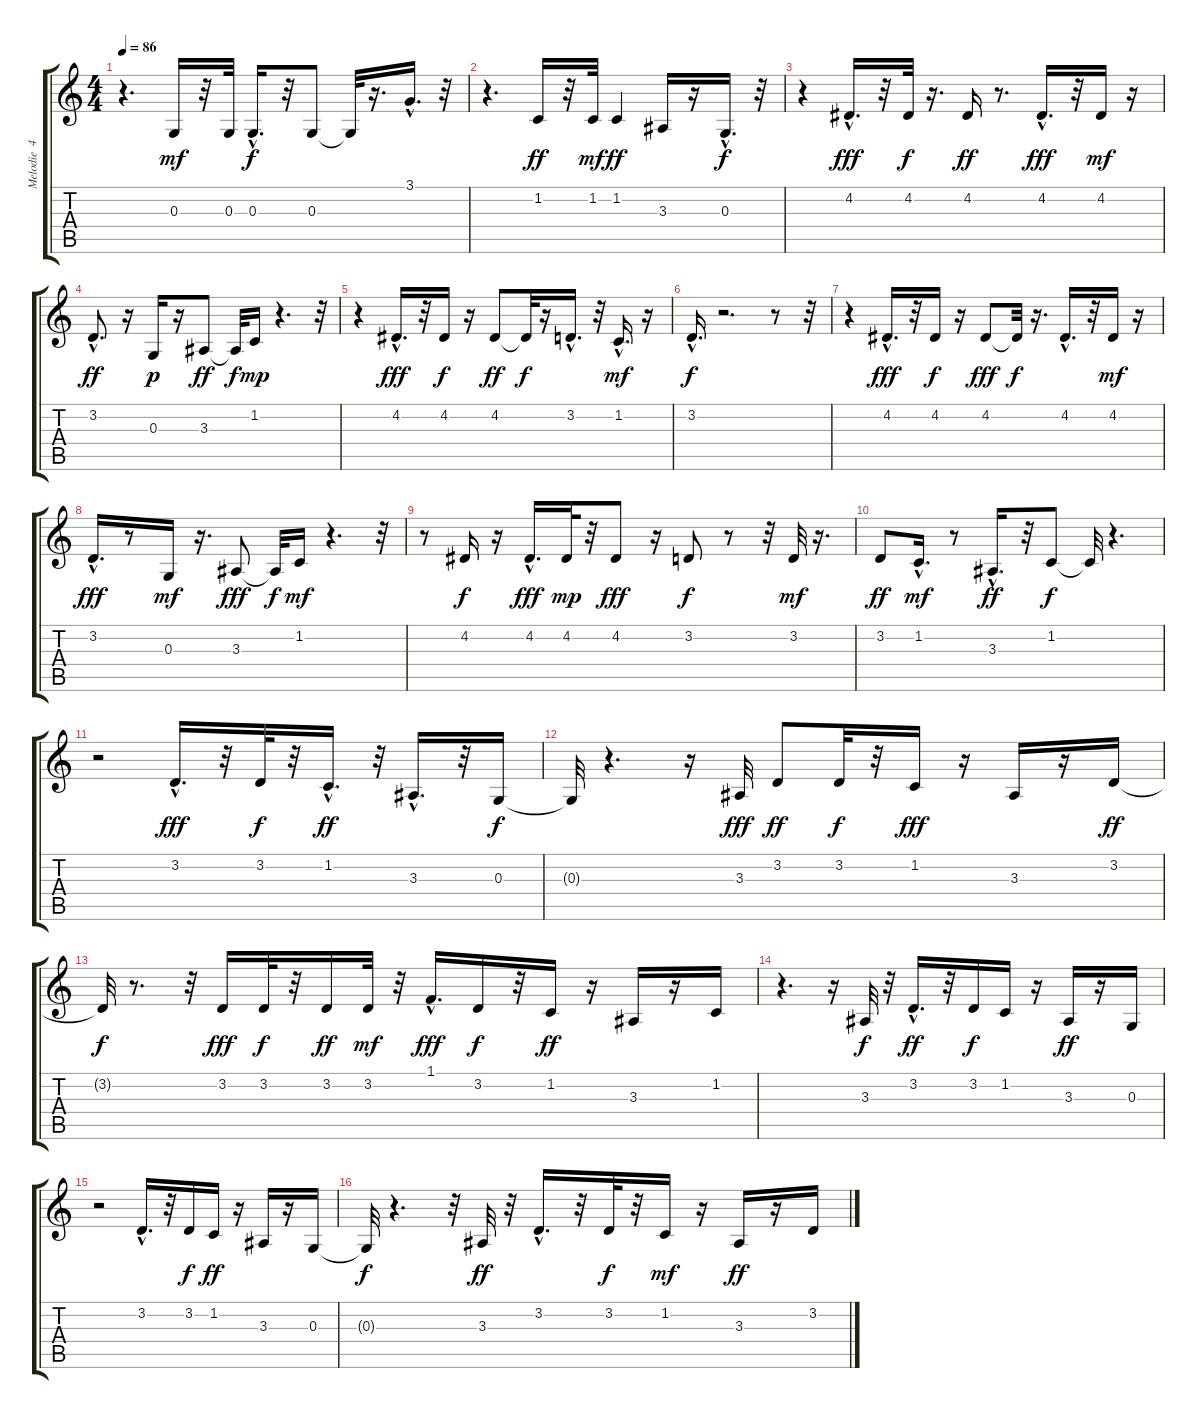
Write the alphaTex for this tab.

\track ("Melodie  4" "Melodie  4") {instrument trombone}
\staff {score tabs}
\tuning (E4 B3 G3 D3 A2 E2) {hide}
\ts (4 4)
\tempo 86
\clef g2
\ks c
r.4{d dy f} 0.3.16{dy mf} r.32 0.3.32 0.3{hac}.16{d dy f} r.32 0.3.8 0.3{t}.32 r.16{d} 3.1{hac}.16{d} r.32 |
r.4{d} 1.2.16{dy ff} r.32 1.2.32{dy mf} 1.2.4{dy ff} 3.3.16 r.16 0.3{hac}.16{d dy f} r.32 |
r.4 4.2{hac}.16{d dy fff} r.32 4.2.32{dy f} r.16{d} 4.2.16{dy ff} r.8{d} 4.2{hac}.16{d dy fff} r.32 4.2.16{dy mf} r.16 |
3.2{hac}.8{d dy ff} r.16 0.3.16{dy p} r.16 3.3.8{dy ff} 3.3{t}.32{dy f} 1.2.16{dy mp} r.4{d} r.32 |
r.4 4.2{hac}.16{d dy fff} r.32 4.2.16{dy f} r.16 4.2.8{dy ff} 4.2{t}.32{dy f} r.16 3.2{hac}.16{d} r.32 1.2{hac}.16{d dy mf} r.16 |
3.2{hac}.16{d dy f} r.2{d} r.8 r.32 |
r.4 4.2{hac}.16{d dy fff} r.32 4.2.16{dy f} r.16 4.2.8{dy fff} 4.2{t}.32{dy f} r.16{d} 4.2{hac}.16{d} r.32 4.2.16{dy mf} r.16 |
3.2{hac}.16{d dy fff} r.8 0.3.16{dy mf} r.16{d} 3.3.8{dy fff} 3.3{t}.32{dy f} 1.2.16{dy mf} r.4{d} r.32 |
r.8 4.2.16{dy f} r.16 4.2{hac}.16{d dy fff} 4.2.32{dy mp} r.32 4.2.8{dy fff} r.16 3.2.8{dy f} r.8 r.32 3.2.32{dy mf} r.16{d} |
3.2.8{dy ff} 1.2{hac}.16{d dy mf} r.8 3.3{hac}.16{d dy ff} r.32 1.2.8{dy f} 1.2{t}.32 r.4{d} |
r.2 3.2{hac}.16{d dy fff} r.32 3.2.32{dy f} r.32 1.2{hac}.16{d dy ff} r.32 3.3{hac}.16{d} r.32 0.3.16{dy f} |
0.3{t}.32 r.4{d} r.16 3.3.32{dy fff} 3.2.8{dy ff} 3.2.32{dy f} r.32 1.2.16{dy fff} r.16 3.3.16 r.16 3.2.16{dy ff} |
3.2{t}.32{dy f} r.8{d} r.32 3.2.16{dy fff} 3.2.32{dy f} r.32 3.2.16{dy ff} 3.2.32{dy mf} r.32 1.1{hac}.16{d dy fff} 3.2.16{dy f} r.32 1.2.16{dy ff} r.16 3.3.16 r.16 1.2.16 |
r.4{d} r.16 3.3.32{dy f} r.32 3.2{hac}.16{d dy ff} r.32 3.2.16{dy f} 1.2.16 r.16 3.3.16{dy ff} r.16 0.3.16 |
r.2 3.2{hac}.16{d} r.32 3.2.16{dy f} 1.2.16{dy ff} r.16 3.3.16 r.16 0.3.16 |
0.3{t}.32{dy f} r.4{d} r.32 3.3.32{dy ff} r.32 3.2{hac}.16{d} r.32 3.2.32{dy f} r.32 1.2.16{dy mf} r.16 3.3.16{dy ff} r.16 3.2.16
